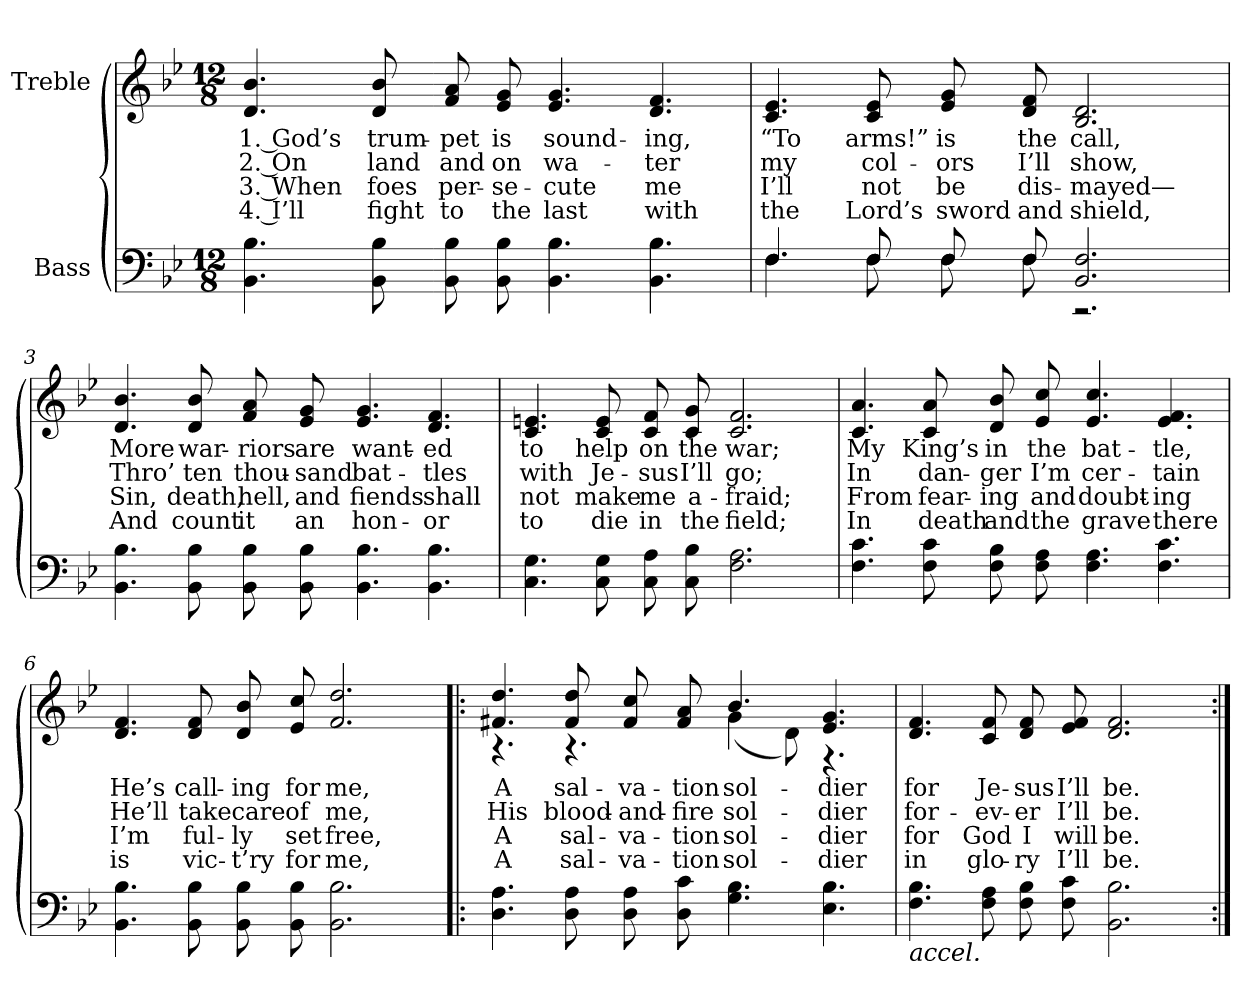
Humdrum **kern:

**kern	**kern	**text	**text	**text	**text
*part2	*part1	*part1	*part1	*part1	*part1
*staff2	*staff1	*staff1	*staff1	*staff1	*staff1
*I"Bass	*I"Treble	*	*	*	*
*clefF4	*clefG2	*	*	*	*
*k[b-e-]	*k[b-e-]	*	*	*	*
*B-:	*B-:	*	*	*	*
*M12/8	*M12/8	*	*	*	*
*MM98	*MM98	*	*	*	*
=1	=1	=1	=1	=1	=1
4.BB- 4.B-	4.d 4.b-	-1. God’s	-2. On	-3. When	-4. I’ll
8BB- 8B-L	8d 8b-L	-trum-	-land	-foes	-fight
8BB- 8B-	8f 8a	-pet	-and	-per-	-to
8BB- 8B-	8e- 8g	-is	-on	-se-	-the
4.BB- 4.B-	4.e- 4.g	-sound-	-wa-	-cute	-last
4.BB- 4.B-	4.d 4.f	-ing,	-ter	-me	-with
=2	=2	=2	=2	=2	=2
*^	*	*	*	*	*
4.F	4.F	4.c 4.e-	-“To	-my	-I’ll	-the
8FL	8FL	8c 8e-L	-arms!”	-col-	-not	-Lord’s
8F	8F	8e- 8g	-is	-ors	-be	-sword
8F	8F	8d 8f	-the	-I’ll	-dis-	-and
2.BB- 2.F	2.r	2.B- 2.d	-call,	-show,	-mayed—	-shield,
*v	*v	*	*	*	*	*
=3	=3	=3	=3	=3	=3
4.BB- 4.B-	4.d 4.b-	-More	-Thro’	-Sin,	-And
8BB- 8B-L	8d 8b-L	-war-	-ten	-death,	-count
8BB- 8B-	8f 8a	-riors	-thou-	-hell,	-it
8BB- 8B-	8e- 8g	-are	-sand	-and	-an
4.BB- 4.B-	4.e- 4.g	-want-	-bat-	-fiends	-hon-
4.BB- 4.B-	4.d 4.f	-ed	-tles	-shall	-or
=4	=4	=4	=4	=4	=4
4.C 4.G	4.c 4.e	-to	-with	-not	-to
8C 8GL	8c 8eL	-help	-Je-	-make	-die
8C 8A	8c 8f	-on	-sus	-me	-in
8C 8B-	8c 8g	-the	-I’ll	-a-	-the
2.F 2.A	2.c 2.f	-war;	-go;	-fraid;	-field;
=5	=5	=5	=5	=5	=5
4.F 4.c	4.c 4.a	-My	-In	-From	-In
8F 8cL	8c 8aL	-King’s	-dan-	-fear-	-death
8F 8B-	8d 8b-	-in	-ger	-ing	-and
8F 8A	8e- 8cc	-the	-I’m	-and	-the
4.F 4.A	4.e- 4.cc	-bat-	-cer-	-doubt-	-grave
4.F 4.c	4.e- 4.f	-tle,	-tain	-ing	-there
=6	=6	=6	=6	=6	=6
4.BB- 4.B-	4.d 4.f	-He’s	-He’ll	-I’m	-is
8BB- 8B-L	8d 8fL	-call-	-take	-ful-	-vic-
8BB- 8B-	8d 8b-	-ing	-care	-ly	-t’ry
8BB- 8B-	8e- 8cc	-for	-of	-set	-for
2.BB- 2.B-	2.f 2.dd	-me,	-me,	-free,	-me,
=7!|:	=7!|:	=7!|:	=7!|:	=7!|:	=7!|:
*	*^	*	*	*	*
4.D 4.A	4.f# 4.dd	4.r	-A	-His	-A	-A
8D 8AL	8f# 8ddL	4.r	-sal-	-blood-	-sal-	-sal-
8D 8A	8f# 8cc	.	-va-	-and-	-va-	-va-
8D 8c	8f# 8a	.	-tion	-fire	-tion	-tion
4.G 4.B-	4.b-	(4g	-sol-	-sol-	-sol-	-sol-
.	.	8d)	.	.	.	.
4.E- 4.B-	4.e- 4.g	4.r	-dier	-dier	-dier	-dier
=8	=8	=8	=8	=8	=8	=8
!	!LO:TX:b:i:t=accel.	!	!	!	!	!
!LO:TX:b:i:t=accel.	!	!	!	!	!	!
*	*v	*v	*	*	*	*
4.F 4.B-	4.d 4.f	-for	-for-	-for	-in
8F 8AL	8c 8fL	-Je-	-ev-	-God	-glo-
8F 8B-	8d 8f	-sus	-er	-I	-ry
8F 8c	8e- 8f	-I’ll	-I’ll	-will	-I’ll
2.BB- 2.B-	2.d 2.f	-be.	-be.	-be.	-be.
=:|!	=:|!	=:|!	=:|!	=:|!	=:|!
*-	*-	*-	*-	*-	*-
